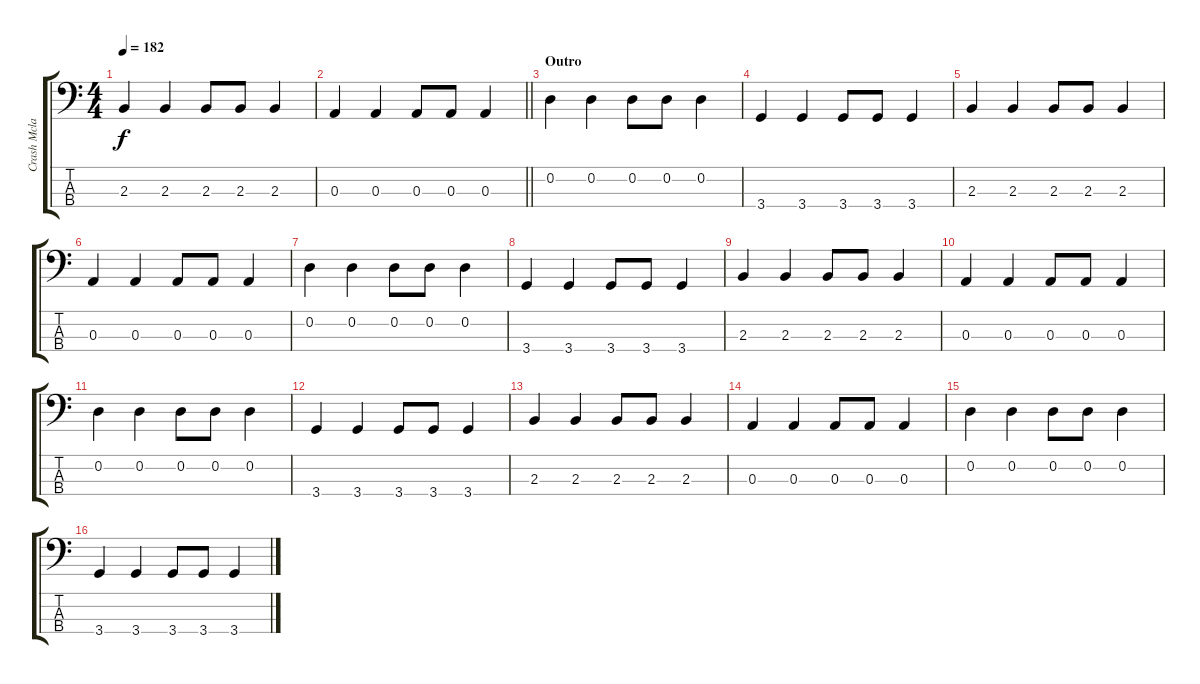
\track ("Crash Mclarson" "Crash Mcla") {instrument electricbassfinger}
\staff {score tabs}
\tuning (G2 D2 A1 E1) {hide}
\ts (4 4)
\tempo 182
\clef f4
\ks c
2.3.4{dy f} 2.3.4 2.3.8 2.3.8 2.3.4 |
\barLineRight lightlight
0.3.4 0.3.4 0.3.8 0.3.8 0.3.4 |
\section ("" "Outro")
0.2.4 0.2.4 0.2.8 0.2.8 0.2.4 |
3.4.4 3.4.4 3.4.8 3.4.8 3.4.4 |
2.3.4 2.3.4 2.3.8 2.3.8 2.3.4 |
0.3.4 0.3.4 0.3.8 0.3.8 0.3.4 |
0.2.4 0.2.4 0.2.8 0.2.8 0.2.4 |
3.4.4 3.4.4 3.4.8 3.4.8 3.4.4 |
2.3.4 2.3.4 2.3.8 2.3.8 2.3.4 |
0.3.4 0.3.4 0.3.8 0.3.8 0.3.4 |
0.2.4 0.2.4 0.2.8 0.2.8 0.2.4 |
3.4.4 3.4.4 3.4.8 3.4.8 3.4.4 |
2.3.4 2.3.4 2.3.8 2.3.8 2.3.4 |
0.3.4 0.3.4 0.3.8 0.3.8 0.3.4 |
0.2.4 0.2.4 0.2.8 0.2.8 0.2.4 |
3.4.4 3.4.4 3.4.8 3.4.8 3.4.4
